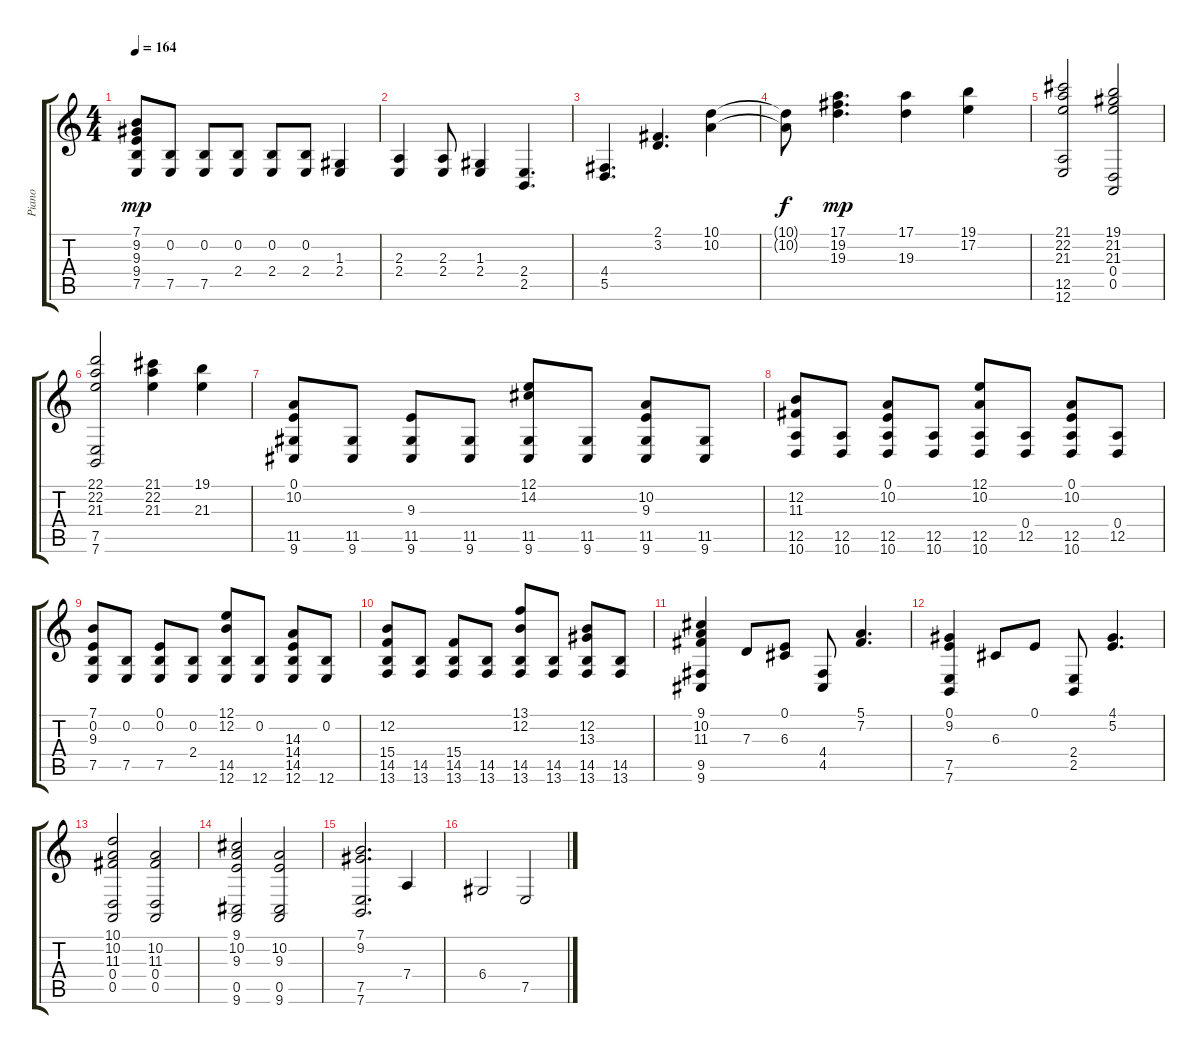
\track ("Piano" "Piano") {instrument acousticgrandpiano}
\staff {score tabs}
\tuning (E4 B3 G3 D3 A2 E2) {hide}
\ts (4 4)
\tempo 164
\clef g2
\ks c
(7.1 9.2 9.3 9.4 7.5).8{dy mp} (0.2 7.5).8 (0.2 7.5).8 (0.2 2.4).8 (0.2 2.4).8 (0.2 2.4).8 (1.3 2.4).4 |
(2.3 2.4).4 (2.3 2.4).8 (1.3 2.4).4 (2.4 2.5).4{d} |
(4.4 5.5).4{d} (2.1 3.2).4{d} (10.1 10.2).4 |
(10.1{t} 10.2{t}).8{dy f} (17.1 19.2 19.3).4{d dy mp} (17.1 19.3).4 (19.1 17.2).4 |
(21.1 22.2 21.3 12.5 12.6).2 (19.1 21.2 21.3 0.4 0.5).2 |
(22.1 22.2 21.3 7.5 7.6).2 (21.1 22.2 21.3).4 (19.1 21.3).4 |
(0.1 10.2 11.5 9.6).8 (11.5 9.6).8 (9.3 11.5 9.6).8 (11.5 9.6).8 (12.1 14.2 11.5 9.6).8 (11.5 9.6).8 (10.2 9.3 11.5 9.6).8 (11.5 9.6).8 |
(12.2 11.3 12.5 10.6).8 (12.5 10.6).8 (0.1 10.2 12.5 10.6).8 (12.5 10.6).8 (12.1 10.2 12.5 10.6).8 (0.4 12.5).8 (0.1 10.2 12.5 10.6).8 (0.4 12.5).8 |
(7.1 0.2 9.3 7.5).8 (0.2 7.5).8 (0.1 0.2 7.5).8 (0.2 2.4).8 (12.1 12.2 14.5 12.6).8 (0.2 12.6).8 (14.3 14.4 14.5 12.6).8 (0.2 12.6).8 |
(12.2 15.4 14.5 13.6).8 (14.5 13.6).8 (15.4 14.5 13.6).8 (14.5 13.6).8 (13.1 12.2 14.5 13.6).8 (14.5 13.6).8 (12.2 13.3 14.5 13.6).8 (14.5 13.6).8 |
(9.1 10.2 11.3 9.5 9.6).4 7.3.8 (0.1 6.3).8 (4.4 4.5).8 (5.1 7.2).4{d} |
(0.1 9.2 7.5 7.6).4 6.3.8 0.1.8 (2.4 2.5).8 (4.1 5.2).4{d} |
(10.1 10.2 11.3 0.4 0.5).2 (10.2 11.3 0.4 0.5).2 |
(9.1 10.2 9.3 0.5 9.6).2 (10.2 9.3 0.5 9.6).2 |
(7.1 9.2 7.5 7.6).2{d} 7.4.4 |
6.4.2 7.5.2
